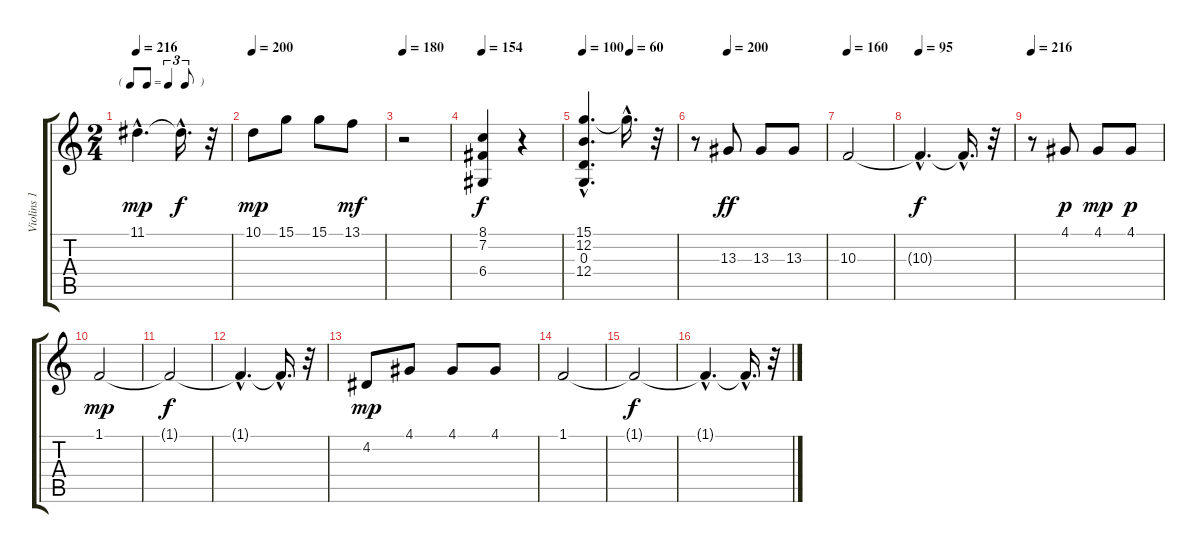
\track ("Violins 1" "Violins 1") {instrument stringensemble1}
\staff {score tabs}
\tuning (E4 B3 G3 D3 A2 E2) {hide}
\ts (2 4)
\tf triplet8th
\tempo 216
\clef g2
\ks c
11.1{hac}.4{d dy mp} 11.1{hac t}.16{d dy f} r.32 |
\tempo 200
10.1.8{dy mp} 15.1.8 15.1.8 13.1.8{dy mf} |
\tempo 180
r.2 |
\tempo 154
(8.1 7.2 6.4).4{dy f} r.4 |
\tempo 100
\tempo (60 0.5)
(15.1{hac} 12.2 0.3 12.4).4{d} 15.1{hac t}.16{d} r.32 |
\tempo (200 0.25)
r.8 13.3.8{dy ff} 13.3.8 13.3.8 |
\tempo 160
10.3.2 |
\tempo 95
10.3{hac t}.4{d dy f} 10.3{hac t}.16{d} r.32 |
\tempo 216
r.8 4.1.8{dy p} 4.1.8{dy mp} 4.1.8{dy p} |
1.1.2{dy mp} |
1.1{t}.2{dy f} |
1.1{hac t}.4{d} 1.1{hac t}.16{d} r.32 |
4.2.8{dy mp} 4.1.8 4.1.8 4.1.8 |
1.1.2 |
1.1{t}.2{dy f} |
1.1{hac t}.4{d} 1.1{hac t}.16{d} r.32
